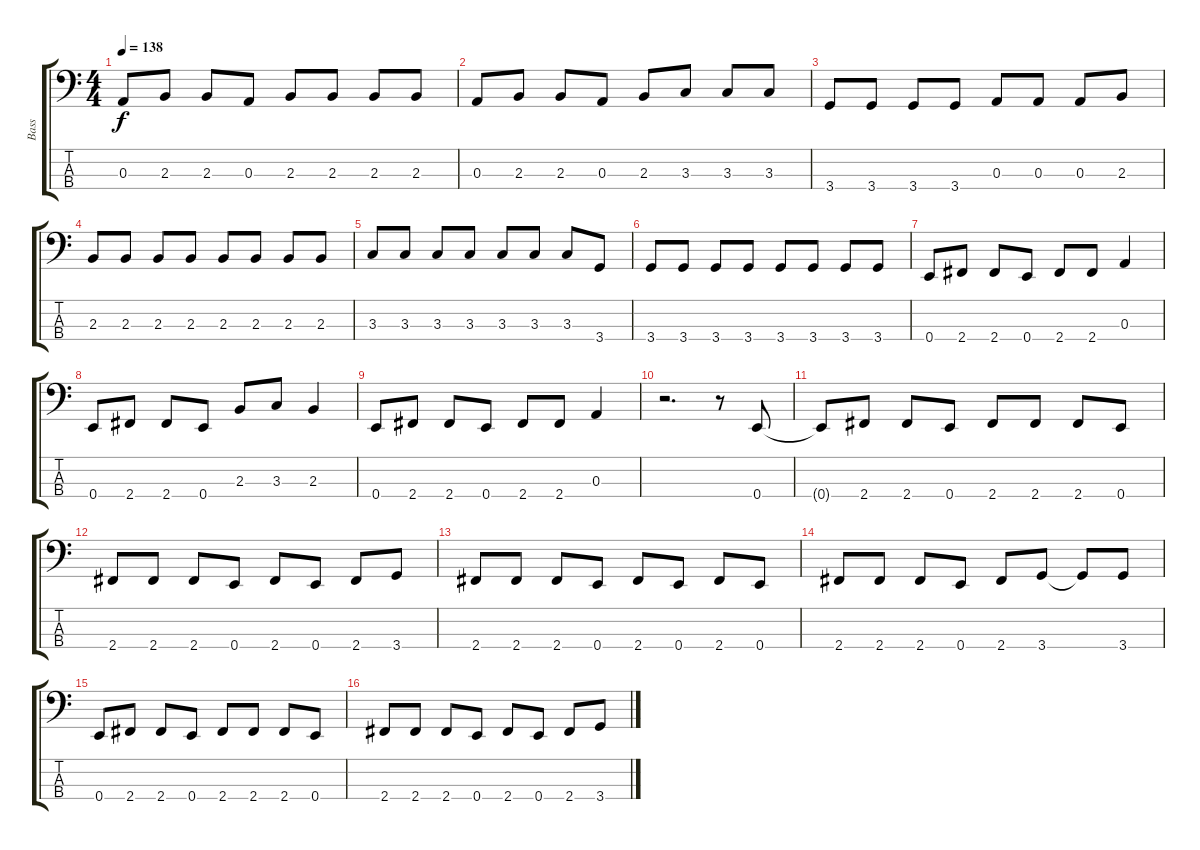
\track ("Bass" "Bass") {instrument electricbassfinger}
\staff {score tabs}
\tuning (G2 D2 A1 E1) {hide}
\ts (4 4)
\tempo 138
\clef f4
\ks c
0.3.8{dy f} 2.3.8 2.3.8 0.3.8 2.3.8 2.3.8 2.3.8 2.3.8 |
0.3.8 2.3.8 2.3.8 0.3.8 2.3.8 3.3.8 3.3.8 3.3.8 |
3.4.8 3.4.8 3.4.8 3.4.8 0.3.8 0.3.8 0.3.8 2.3.8 |
2.3.8 2.3.8 2.3.8 2.3.8 2.3.8 2.3.8 2.3.8 2.3.8 |
3.3.8 3.3.8 3.3.8 3.3.8 3.3.8 3.3.8 3.3.8 3.4.8 |
3.4.8 3.4.8 3.4.8 3.4.8 3.4.8 3.4.8 3.4.8 3.4.8 |
0.4.8 2.4.8 2.4.8 0.4.8 2.4.8 2.4.8 0.3.4 |
0.4.8 2.4.8 2.4.8 0.4.8 2.3.8 3.3.8 2.3.4 |
0.4.8 2.4.8 2.4.8 0.4.8 2.4.8 2.4.8 0.3.4 |
r.2{d} r.8 0.4.8 |
0.4{t}.8 2.4.8 2.4.8 0.4.8 2.4.8 2.4.8 2.4.8 0.4.8 |
2.4.8 2.4.8 2.4.8 0.4.8 2.4.8 0.4.8 2.4.8 3.4.8 |
2.4.8 2.4.8 2.4.8 0.4.8 2.4.8 0.4.8 2.4.8 0.4.8 |
2.4.8 2.4.8 2.4.8 0.4.8 2.4.8 3.4.8 3.4{t}.8 3.4.8 |
0.4.8 2.4.8 2.4.8 0.4.8 2.4.8 2.4.8 2.4.8 0.4.8 |
2.4.8 2.4.8 2.4.8 0.4.8 2.4.8 0.4.8 2.4.8 3.4.8
